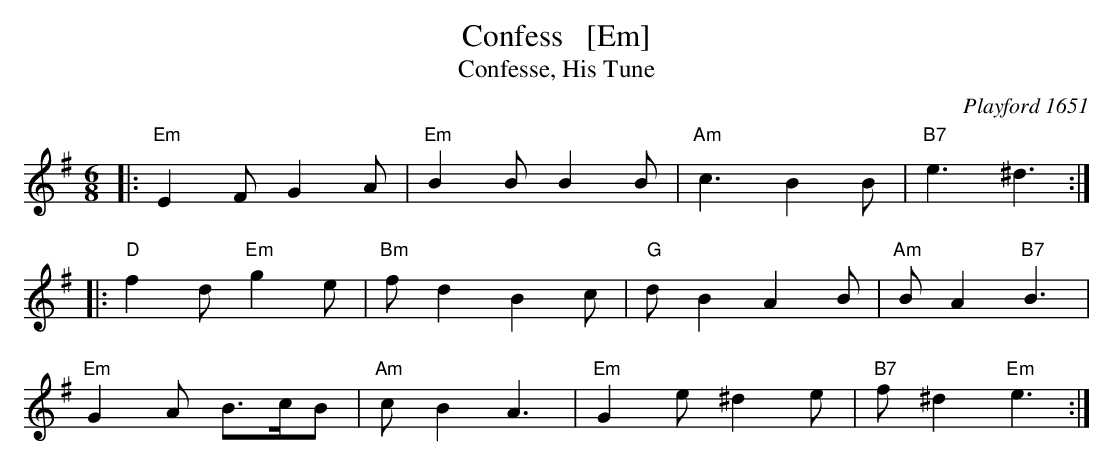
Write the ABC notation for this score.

X:1
T: Confess   [Em]
T: Confesse, His Tune
O: Playford 1651
M: 6/8
L: 1/8
K: Em
|:\
"Em"E2F G2A | "Em"B2B B2B |\
"Am"c3 B2B | "B7"e3 ^d3 :|
|:\
"D"f2d "Em"g2e | "Bm"fd2 B2c |\
"G"dB2 A2B | "Am"BA2 "B7"B3 |
"Em"G2A B>cB | "Am"cB2 A3 |\
"Em"G2e ^d2e | "B7"f^d2 "Em"e3 :|
